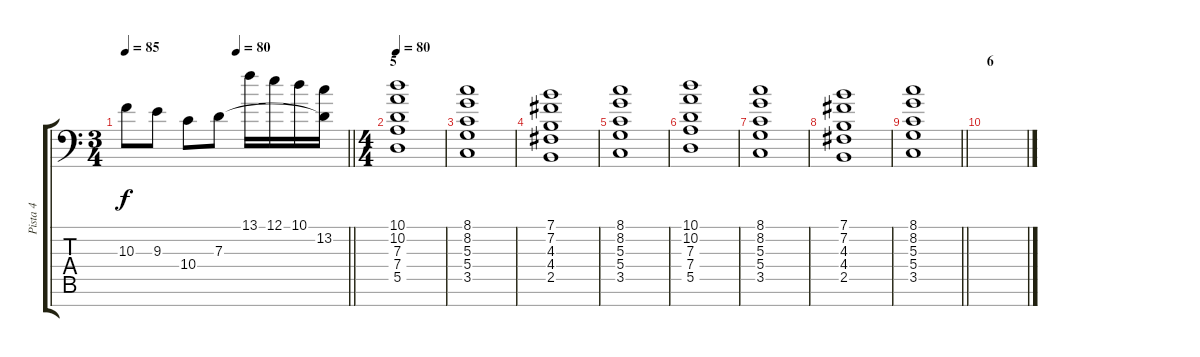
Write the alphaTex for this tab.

\track ("Pista 4" "Pista 4") {instrument fx4atmosphere}
\staff {score tabs}
\tuning (E4 B3 G3 D3 A2 E2 C-1) {hide}
\ts (3 4)
\tempo 85
\tempo (80 0.5)
\clef f4
\barLineRight lightlight
\ks c
10.3.8{dy f} 9.3.8 10.4.8 7.3.8 13.1.16 12.1.16 10.1.16 (13.2 7.3{t}).16 |
\ts (4 4)
\section ("" "5")
\tempo 80
(10.1 10.2 7.3 7.4 5.5).1{instrument pad2warm} |
(8.1 8.2 5.3 5.4 3.5).1 |
(7.1 7.2 4.3 4.4 2.5).1 |
(8.1 8.2 5.3 5.4 3.5).1 |
(10.1 10.2 7.3 7.4 5.5).1{instrument pad2warm} |
(8.1 8.2 5.3 5.4 3.5).1 |
(7.1 7.2 4.3 4.4 2.5).1 |
\barLineRight lightlight
(8.1 8.2 5.3 5.4 3.5).1 |
\section ("" "6")
